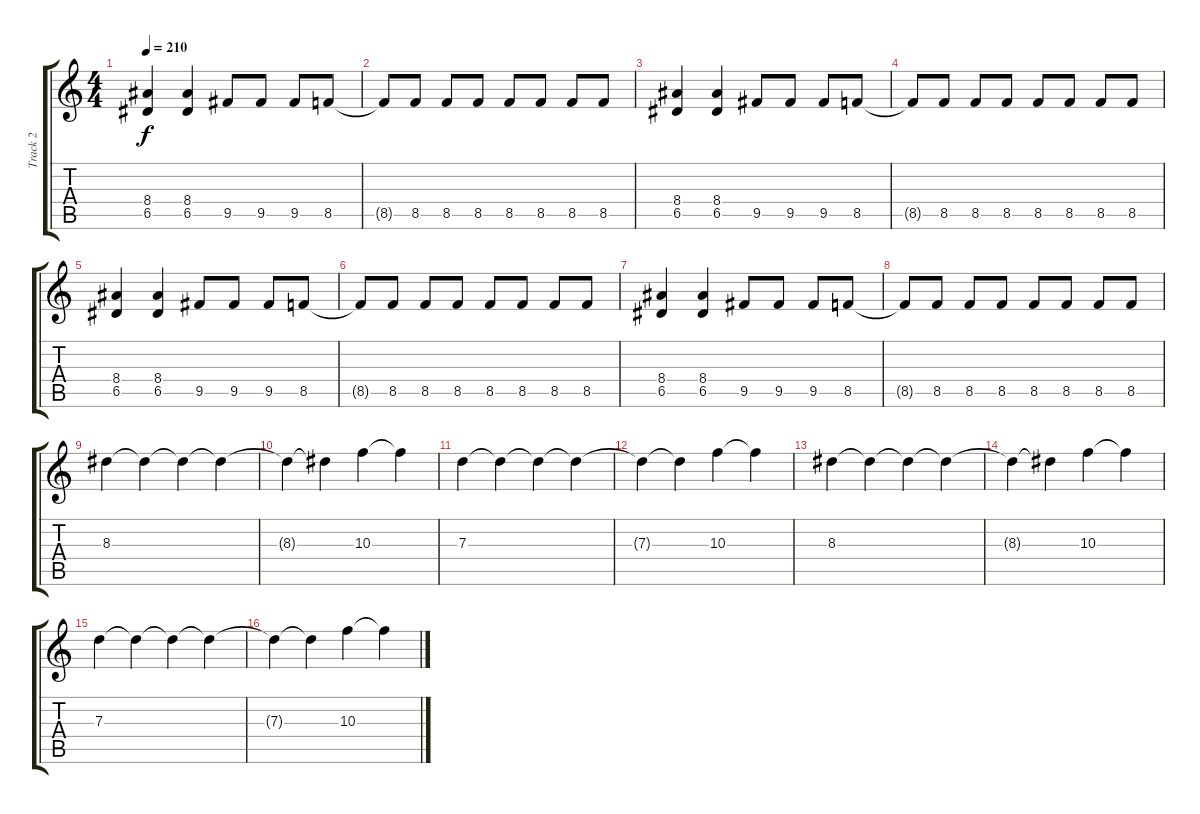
\track ("Track 2" "Track 2") {instrument distortionguitar}
\staff {score tabs}
\tuning (E4 B3 G3 D3 A2 E2) {hide}
\ts (4 4)
\tempo 210
\clef g2
\ks c
(8.4 6.5).4{dy f} (8.4 6.5).4 9.5.8 9.5.8 9.5.8 8.5.8 |
8.5{t}.8 8.5.8 8.5.8 8.5.8 8.5.8 8.5.8 8.5.8 8.5.8 |
(8.4 6.5).4 (8.4 6.5).4 9.5.8 9.5.8 9.5.8 8.5.8 |
8.5{t}.8 8.5.8 8.5.8 8.5.8 8.5.8 8.5.8 8.5.8 8.5.8 |
(8.4 6.5).4 (8.4 6.5).4 9.5.8 9.5.8 9.5.8 8.5.8 |
8.5{t}.8 8.5.8 8.5.8 8.5.8 8.5.8 8.5.8 8.5.8 8.5.8 |
(8.4 6.5).4 (8.4 6.5).4 9.5.8 9.5.8 9.5.8 8.5.8 |
8.5{t}.8 8.5.8 8.5.8 8.5.8 8.5.8 8.5.8 8.5.8 8.5.8 |
8.3.4 8.3{t}.4 8.3{t}.4 8.3{t}.4 |
8.3{t}.4 8.3{t}.4 10.3.4 10.3{t}.4 |
7.3.4 7.3{t}.4 7.3{t}.4 7.3{t}.4 |
7.3{t}.4 7.3{t}.4 10.3.4 10.3{t}.4 |
8.3.4 8.3{t}.4 8.3{t}.4 8.3{t}.4 |
8.3{t}.4 8.3{t}.4 10.3.4 10.3{t}.4 |
7.3.4 7.3{t}.4 7.3{t}.4 7.3{t}.4 |
7.3{t}.4 7.3{t}.4 10.3.4 10.3{t}.4
